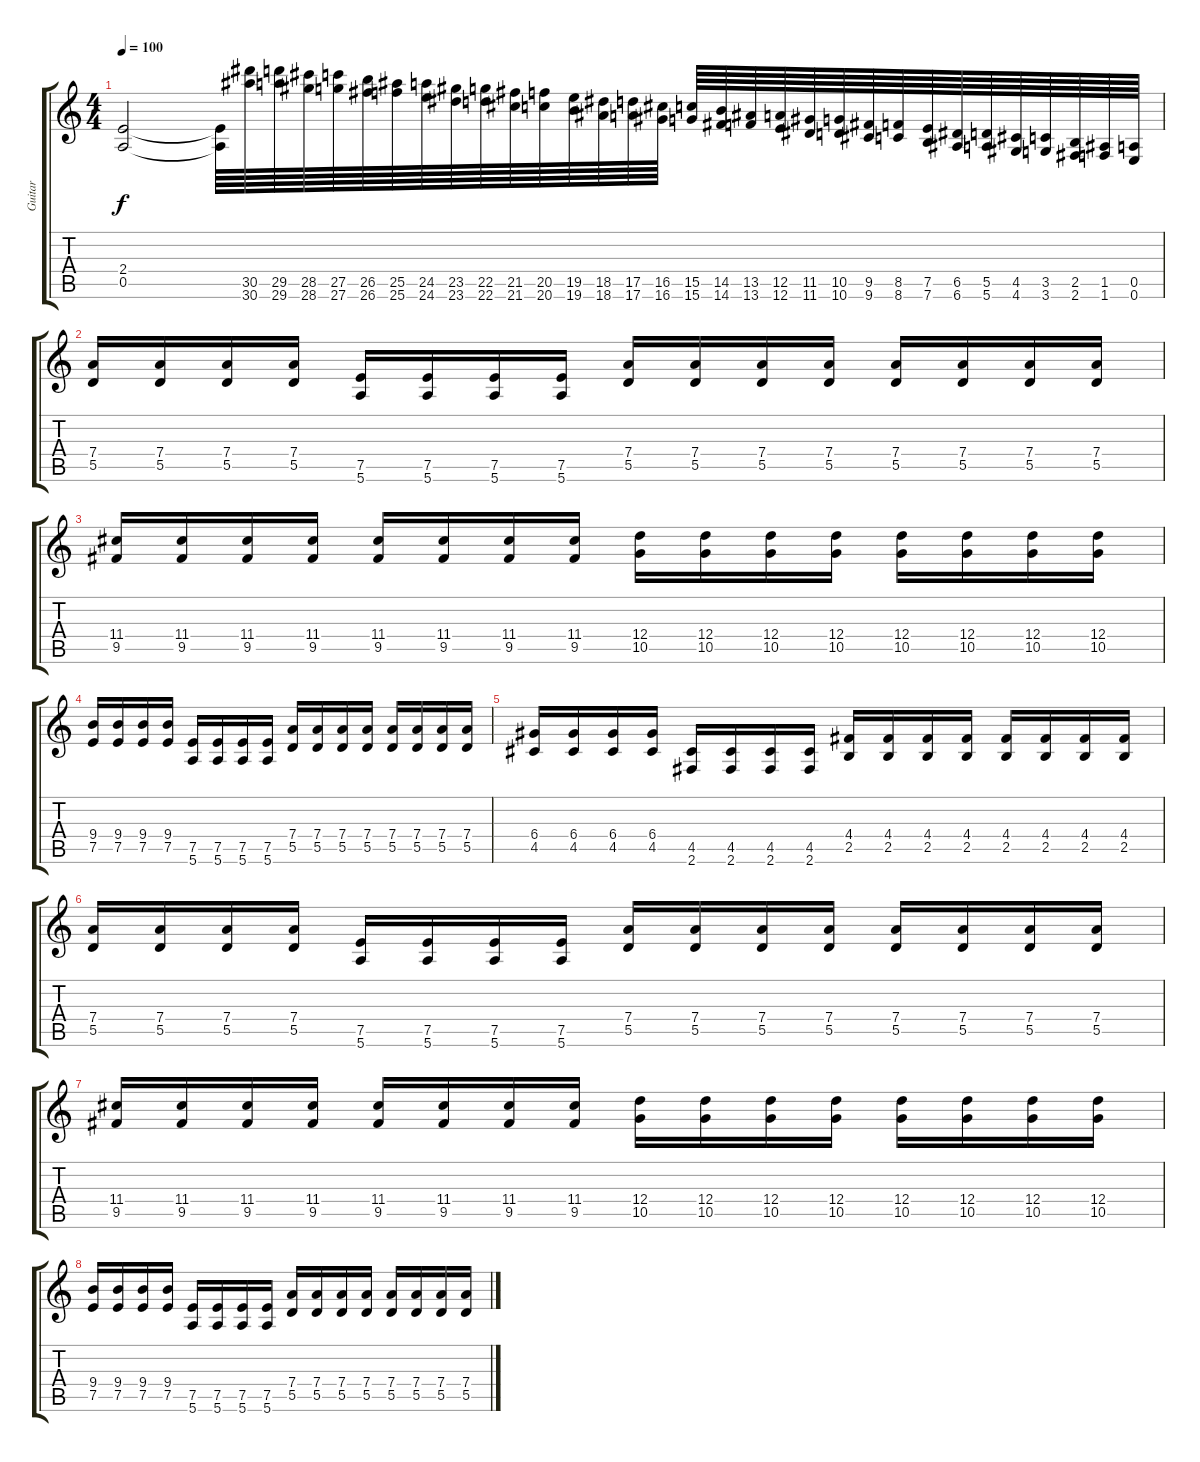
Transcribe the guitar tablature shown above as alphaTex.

\track ("Guitar" "Guitar") {instrument distortionguitar}
\staff {score tabs}
\tuning (E4 B3 G3 D3 A2 E2) {hide}
\ts (4 4)
\tempo 100
\clef g2
\ks c
(2.4 0.5).2{dy f} (2.4{t} 0.5{t}).64 (30.5 30.6).64 (29.5 29.6).64 (28.5 28.6).64 (27.5 27.6).64 (26.5 26.6).64 (25.5 25.6).64 (24.5 24.6).64 (23.5 23.6).64 (22.5 22.6).64 (21.5 21.6).64 (20.5 20.6).64 (19.5 19.6).64 (18.5 18.6).64 (17.5 17.6).64 (16.5 16.6).64 (15.5 15.6).64 (14.5 14.6).64 (13.5 13.6).64 (12.5 12.6).64 (11.5 11.6).64 (10.5 10.6).64 (9.5 9.6).64 (8.5 8.6).64 (7.5 7.6).64 (6.5 6.6).64 (5.5 5.6).64 (4.5 4.6).64 (3.5 3.6).64 (2.5 2.6).64 (1.5 1.6).64 (0.5 0.6).64 |
(7.4 5.5).16 (7.4 5.5).16 (7.4 5.5).16 (7.4 5.5).16 (7.5 5.6).16 (7.5 5.6).16 (7.5 5.6).16 (7.5 5.6).16 (7.4 5.5).16 (7.4 5.5).16 (7.4 5.5).16 (7.4 5.5).16 (7.4 5.5).16 (7.4 5.5).16 (7.4 5.5).16 (7.4 5.5).16 |
(11.4 9.5).16 (11.4 9.5).16 (11.4 9.5).16 (11.4 9.5).16 (11.4 9.5).16 (11.4 9.5).16 (11.4 9.5).16 (11.4 9.5).16 (12.4 10.5).16 (12.4 10.5).16 (12.4 10.5).16 (12.4 10.5).16 (12.4 10.5).16 (12.4 10.5).16 (12.4 10.5).16 (12.4 10.5).16 |
(9.4 7.5).16 (9.4 7.5).16 (9.4 7.5).16 (9.4 7.5).16 (7.5 5.6).16 (7.5 5.6).16 (7.5 5.6).16 (7.5 5.6).16 (7.4 5.5).16 (7.4 5.5).16 (7.4 5.5).16 (7.4 5.5).16 (7.4 5.5).16 (7.4 5.5).16 (7.4 5.5).16 (7.4 5.5).16 |
(6.4 4.5).16 (6.4 4.5).16 (6.4 4.5).16 (6.4 4.5).16 (4.5 2.6).16 (4.5 2.6).16 (4.5 2.6).16 (4.5 2.6).16 (4.4 2.5).16 (4.4 2.5).16 (4.4 2.5).16 (4.4 2.5).16 (4.4 2.5).16 (4.4 2.5).16 (4.4 2.5).16 (4.4 2.5).16 |
(7.4 5.5).16 (7.4 5.5).16 (7.4 5.5).16 (7.4 5.5).16 (7.5 5.6).16 (7.5 5.6).16 (7.5 5.6).16 (7.5 5.6).16 (7.4 5.5).16 (7.4 5.5).16 (7.4 5.5).16 (7.4 5.5).16 (7.4 5.5).16 (7.4 5.5).16 (7.4 5.5).16 (7.4 5.5).16 |
(11.4 9.5).16 (11.4 9.5).16 (11.4 9.5).16 (11.4 9.5).16 (11.4 9.5).16 (11.4 9.5).16 (11.4 9.5).16 (11.4 9.5).16 (12.4 10.5).16 (12.4 10.5).16 (12.4 10.5).16 (12.4 10.5).16 (12.4 10.5).16 (12.4 10.5).16 (12.4 10.5).16 (12.4 10.5).16 |
(9.4 7.5).16 (9.4 7.5).16 (9.4 7.5).16 (9.4 7.5).16 (7.5 5.6).16 (7.5 5.6).16 (7.5 5.6).16 (7.5 5.6).16 (7.4 5.5).16 (7.4 5.5).16 (7.4 5.5).16 (7.4 5.5).16 (7.4 5.5).16 (7.4 5.5).16 (7.4 5.5).16 (7.4 5.5).16
